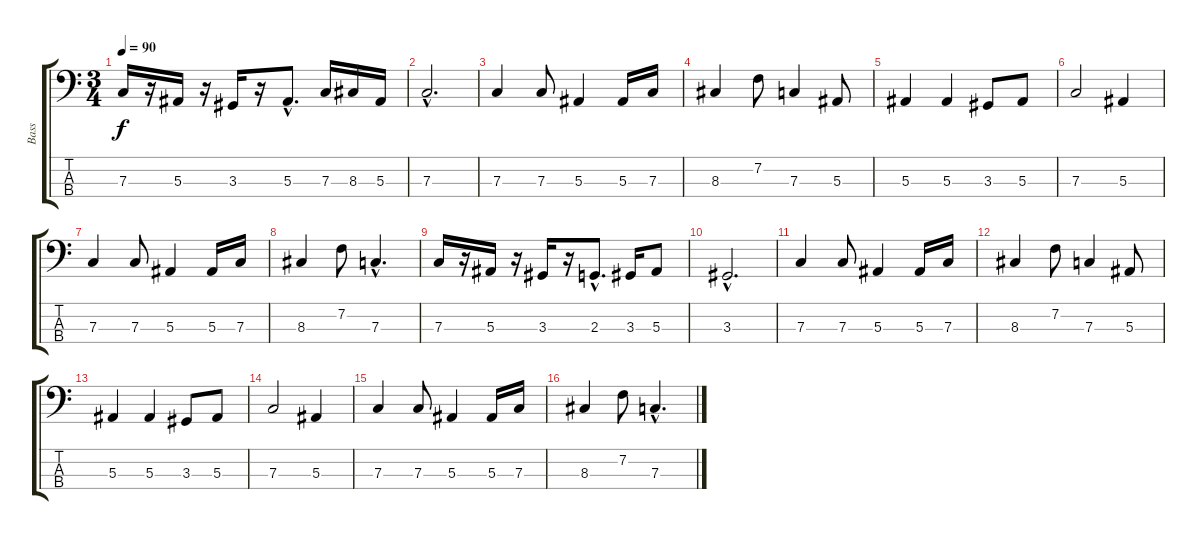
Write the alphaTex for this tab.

\track ("Bass" "Bass") {instrument electricbassfinger}
\staff {score tabs}
\tuning (Eb2 Bb1 F1 C1) {hide}
\ts (3 4)
\tempo 90
\clef f4
\ks c
7.3.16{dy f} r.16 5.3.16 r.16 3.3.16 r.16 5.3{hac}.8{d} 7.3.16 8.3.16 5.3.16 |
7.3{hac}.2{d} |
7.3.4 7.3.8 5.3.4 5.3.16 7.3.16 |
8.3.4 7.2.8 7.3.4 5.3.8 |
5.3.4 5.3.4 3.3.8 5.3.8 |
7.3.2 5.3.4 |
7.3.4 7.3.8 5.3.4 5.3.16 7.3.16 |
8.3.4 7.2.8 7.3{hac}.4{d} |
7.3.16 r.16 5.3.16 r.16 3.3.16 r.16 2.3{hac}.8{d} 3.3.16 5.3.8 |
3.3{hac}.2{d} |
7.3.4 7.3.8 5.3.4 5.3.16 7.3.16 |
8.3.4 7.2.8 7.3.4 5.3.8 |
5.3.4 5.3.4 3.3.8 5.3.8 |
7.3.2 5.3.4 |
7.3.4 7.3.8 5.3.4 5.3.16 7.3.16 |
8.3.4 7.2.8 7.3{hac}.4{d}
